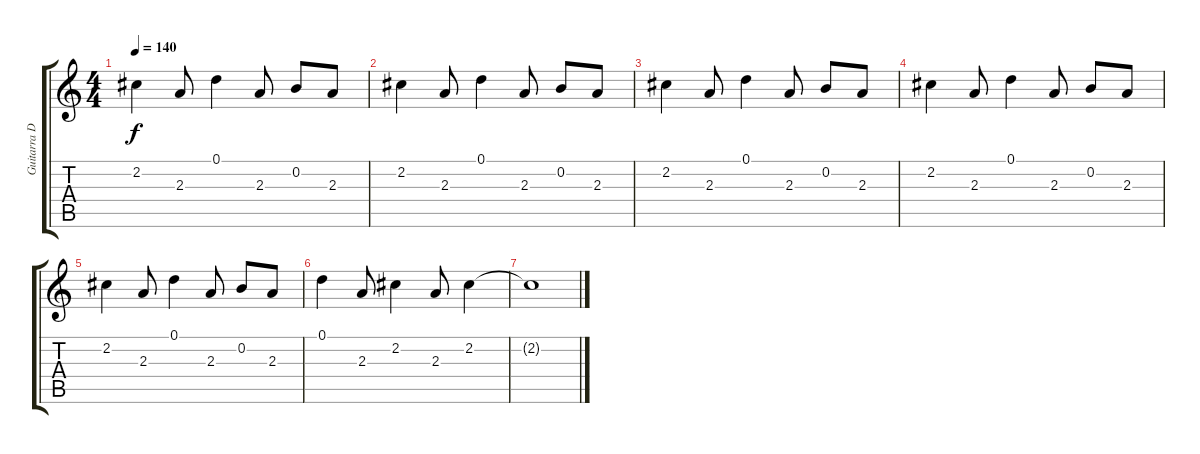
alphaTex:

\track ("Guitarra Direita" "Guitarra D") {instrument acousticguitarsteel}
\staff {score tabs}
\tuning (D4 B3 G3 D3 A2 E2) {hide}
\ts (4 4)
\tempo 140
\clef g2
\ks c
2.2.4{dy f} 2.3.8 0.1.4 2.3.8 0.2.8 2.3.8 |
2.2.4 2.3.8 0.1.4 2.3.8 0.2.8 2.3.8 |
2.2.4 2.3.8 0.1.4 2.3.8 0.2.8 2.3.8 |
2.2.4 2.3.8 0.1.4 2.3.8 0.2.8 2.3.8 |
2.2.4 2.3.8 0.1.4 2.3.8 0.2.8 2.3.8 |
0.1.4 2.3.8 2.2.4 2.3.8 2.2.4 |
2.2{t}.1
